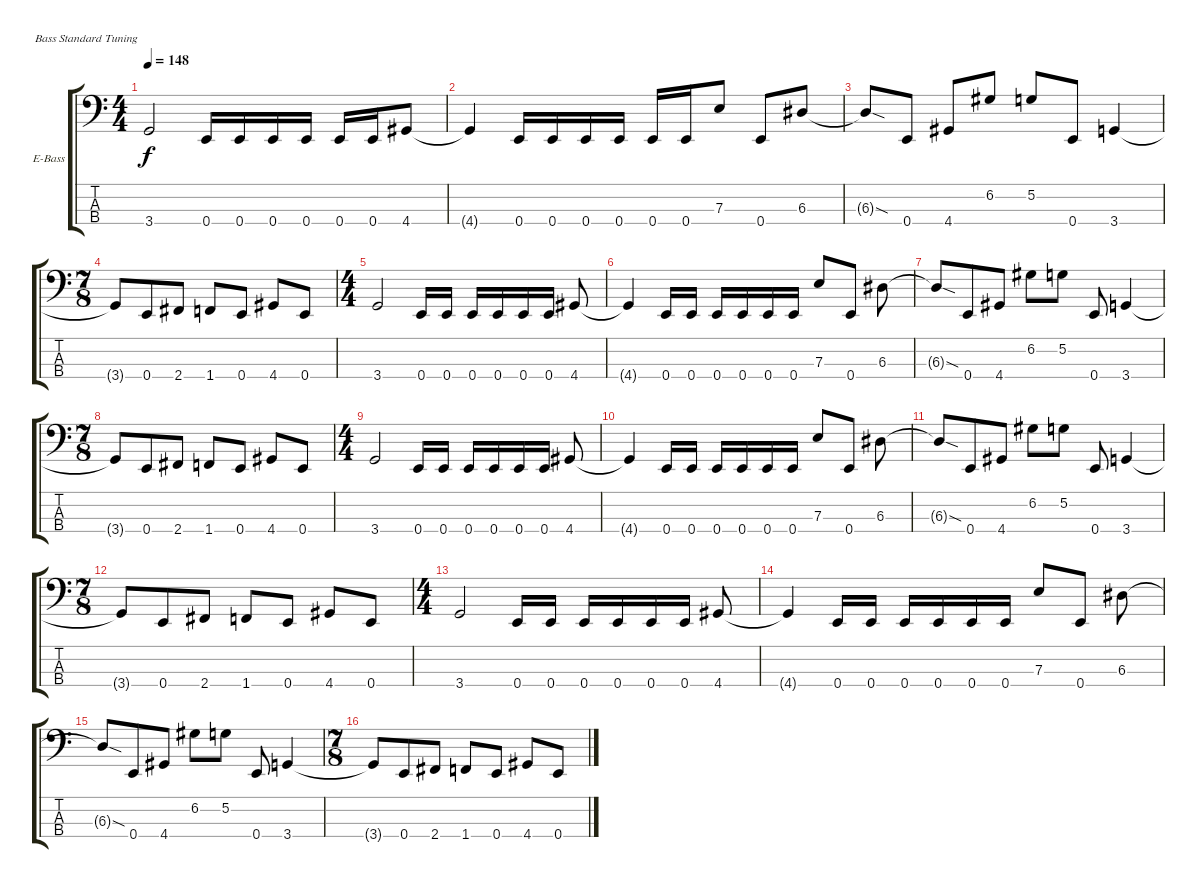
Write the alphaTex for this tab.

\bracketExtendMode groupsimilarinstruments
\firstSystemTrackNameOrientation horizontal
\otherSystemsTrackNameOrientation horizontal
\track ("Bass" "E-Bass") {instrument electricbassfinger}
\staff {score tabs}
\tuning (G2 D2 A1 E1)
\ts (4 4)
\tempo 148
\clef f4
\ks c
3.4.2{dy f} 0.4.16 0.4.16 0.4.16 0.4.16 0.4.16 0.4.16 4.4.8 |
4.4{t}.4 0.4.16 0.4.16 0.4.16 0.4.16 0.4.16 0.4.16 7.3.8 0.4.8 6.3.8 |
6.3{sod t}.8 0.4.8 4.4.8 6.2.8 5.2.8 0.4.8 3.4.4 |
\ts (7 8)
\beaming (8 3 2 2)
3.4{t}.8 0.4.8 2.4.8 1.4.8 0.4.8 4.4.8 0.4.8 |
\ts (4 4)
\beaming (8 3 2 2 1)
3.4.2 0.4.16 0.4.16 0.4.16 0.4.16 0.4.16 0.4.16 4.4.8 |
4.4{t}.4 0.4.16 0.4.16 0.4.16 0.4.16 0.4.16 0.4.16 7.3.8 0.4.8 6.3.8 |
6.3{sod t}.8 0.4.8 4.4.8 6.2.8 5.2.8 0.4.8 3.4.4 |
\ts (7 8)
\beaming (8 3 2 2)
3.4{t}.8 0.4.8 2.4.8 1.4.8 0.4.8 4.4.8 0.4.8 |
\ts (4 4)
\beaming (8 3 2 2 1)
3.4.2 0.4.16 0.4.16 0.4.16 0.4.16 0.4.16 0.4.16 4.4.8 |
4.4{t}.4 0.4.16 0.4.16 0.4.16 0.4.16 0.4.16 0.4.16 7.3.8 0.4.8 6.3.8 |
6.3{sod t}.8 0.4.8 4.4.8 6.2.8 5.2.8 0.4.8 3.4.4 |
\ts (7 8)
\beaming (8 3 2 2)
3.4{t}.8 0.4.8 2.4.8 1.4.8 0.4.8 4.4.8 0.4.8 |
\ts (4 4)
\beaming (8 3 2 2 1)
3.4.2 0.4.16 0.4.16 0.4.16 0.4.16 0.4.16 0.4.16 4.4.8 |
4.4{t}.4 0.4.16 0.4.16 0.4.16 0.4.16 0.4.16 0.4.16 7.3.8 0.4.8 6.3.8 |
6.3{sod t}.8 0.4.8 4.4.8 6.2.8 5.2.8 0.4.8 3.4.4 |
\ts (7 8)
\beaming (8 3 2 2)
3.4{t}.8 0.4.8 2.4.8 1.4.8 0.4.8 4.4.8 0.4.8
